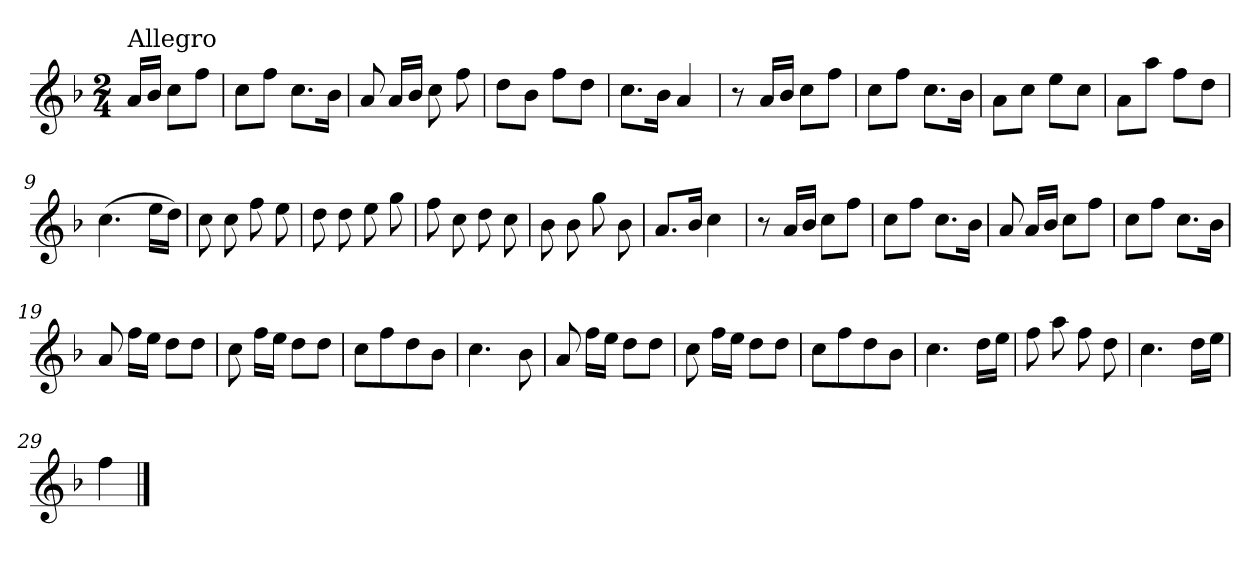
**kern
*part1
*staff1
*clefG2
*k[b-]
*F:
*M2/4
=
!LO:TX:a:t=Allegro
16a/LL
16b-/JJ
8cc\L
8ff\J
=1
8cc\L
8ff\J
8.cc\L
16b-\Jk
=2
8a/
16a/LL
16b-/JJ
8cc\
8ff\
=3
8dd\L
8b-\J
8ff\L
8dd\J
=4
8.cc\L
16b-\Jk
4a/
=5
8r
16a/LL
16b-/JJ
8cc\L
8ff\J
=6
8cc\L
8ff\J
8.cc\L
16b-\Jk
=7
8a\L
8cc\J
8ee\L
8cc\J
!!LO:LB:g=z
=8
8a\L
8aa\J
8ff\L
8dd\J
=9
(>4.cc\
16ee\LL
16dd\JJ)
=10
8cc\
8cc\
8ff\
8ee\
=11
8dd\
8dd\
8ee\
8gg\
=12
8ff\
8cc\
8dd\
8cc\
=13
8b-\
8b-\
8gg\
8b-\
=14
8.a/L
16b-/Jk
4cc\
=15
8r
16a/LL
16b-/JJ
8cc\L
8ff\J
=16
8cc\L
8ff\J
8.cc\L
16b-\Jk
!!LO:LB:g=z
=17
8a/
16a/LL
16b-/JJ
8cc\L
8ff\J
=18
8cc\L
8ff\J
8.cc\L
16b-\Jk
=19
8a/
16ff\LL
16ee\JJ
8dd\L
8dd\J
=20
8cc\
16ff\LL
16ee\JJ
8dd\L
8dd\J
=21
8cc\L
8ff\
8dd\
8b-\J
=22
4.cc\
8b-\
=23
8a/
16ff\LL
16ee\JJ
8dd\L
8dd\J
=24
8cc\
16ff\LL
16ee\JJ
8dd\L
8dd\J
=25
8cc\L
8ff\
8dd\
8b-\J
!!LO:LB:g=z
=26
4.cc\
16dd\LL
16ee\JJ
=27
8ff\
8aa\
8ff\
8dd\
=28
4.cc\
16dd\LL
16ee\JJ
=29
4ff\
==
*-
